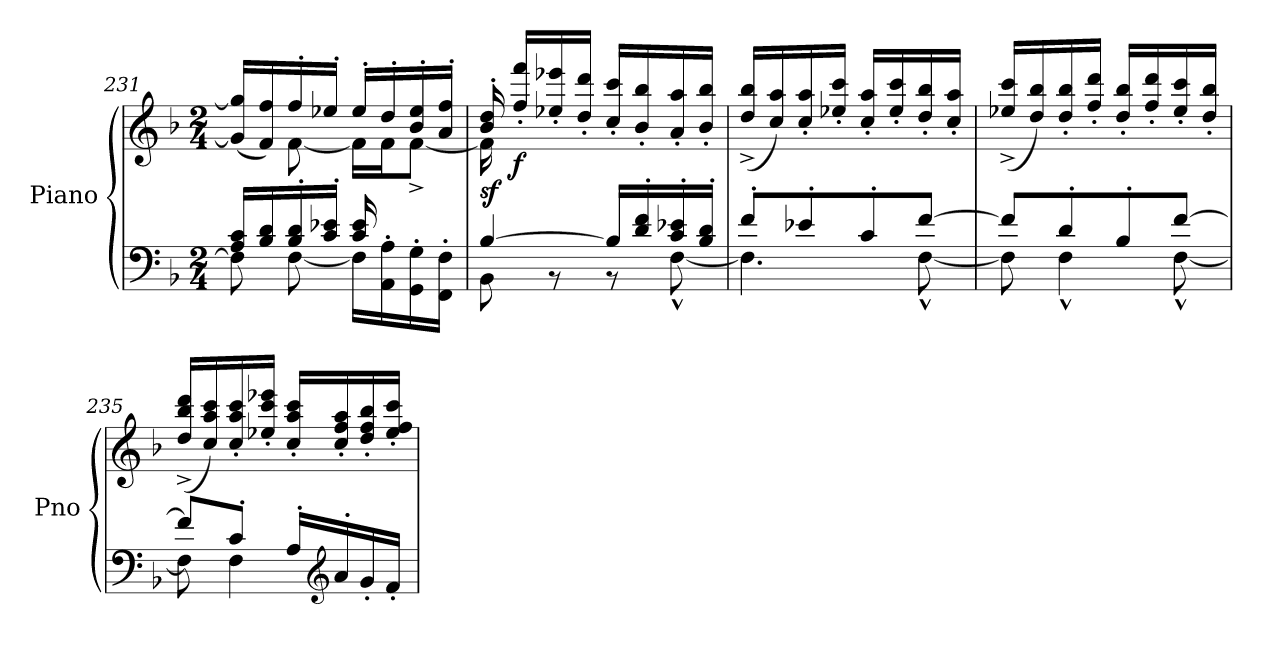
**kern	**kern	**dynam
*part1	*part1	*part1
*staff2	*staff1	*staff1/2
*I"Piano	*	*
*I'Pno	*	*
!!LO:PB:g=z
*clefF4	*clefG2	*
*k[b-]	*k[b-]	*
*M2/4	*M2/4	*
=231	=231	=231
*^	*^	*
16A/ 16c/LL	8F\]	(<16g/] 16gg/]LL	8ryy	.
16B-/ 16d/	.	16f/ 16ff/)	.	.
16B-/' 16d/'	[8F\	16ff'/	[8f\	.
16c/' 16e-X/'JJ	.	16ee-X'/JJ	.	.
16c/ 16e-/	16F\LL]	16ee-'/LL	16f\LL]	.
8.ryy	16AA\' 16A\'	16dd'/	16f\J	.
.	16GG\' 16G\'	16b-/' 16ee-/'	[8f^\J	.
.	16FF\' 16F\'JJ	16a/' 16ff/'JJ	.	.
=232	=232	=232	=232	=232
!	!	!	!	!LO:DY:b
[4B-/	8BB-\	16b-/' 16dd/'	16f\]	sf
!	!	!	!	!LO:DY:b
.	.	16ff/' 16fff/'LL	8.ryy	f
.	8r	16ee-X/' 16eee-X/'	.	.
.	.	16dd/' 16ddd/'JJ	.	.
16B-/LL]	8r	16cc/' 16ccc/'LL	4ryy	.
16d/' 16f/'	.	16b-/' 16bb-/'	.	.
16c/' 16e-X/'	[8F^^\	16a/' 16aa/'	.	.
16B-/' 16d/'JJ	.	16b-/' 16bb-/'JJ	.	.
*	*	*v	*v	*
=233	=233	=233	=233
8f'/L	4.F\]	(<16dd/^ 16bb-/^LL	.
.	.	16cc/ 16aa/)	.
8e-X'/	.	16cc/' 16aa/'	.
.	.	16ee-X/' 16ccc/'JJ	.
8c'/	.	16cc/' 16aa/'LL	.
.	.	16ee-/' 16ccc/'	.
[8f/J	[8F^^\	16dd/' 16bb-/'	.
.	.	16cc/' 16aa/'JJ	.
=234	=234	=234	=234
8f/L]	8F\]	(<16ee-X/^ 16ccc/^LL	.
.	.	16dd/ 16bb-/)	.
8d'/	4F^^\	16dd/' 16bb-/'	.
.	.	16ff/' 16ddd/'JJ	.
8B-'/	.	16dd/' 16bb-/'LL	.
.	.	16ff/' 16ddd/'	.
[8f/J	[8F^^\	16ee-/' 16ccc/'	.
.	.	16dd/' 16bb-/'JJ	.
=235	=235	=235	=235
8f/L]	8F\]	(<16dd/^ 16bb-/^ 16ddd/^LL	.
.	.	16cc/ 16aa/ 16ccc/)	.
8c'/J	4F\	16cc/' 16aa/' 16ccc/'	.
.	.	16ee-X/' 16ccc/' 16eee-X/'JJ	.
16A'/LL	.	16cc/' 16aa/' 16ccc/'LL	.
*clefG2	*	*	*
16a'/	.	16cc/' 16ff/' 16aa/'	.
16g'/	8ryy	16dd/' 16ff/' 16bb-/'	.
16f'/JJ	.	16ee-/' 16ff/' 16ccc/'JJ	.
*v	*v	*	*
=	=	=
*-	*-	*-
